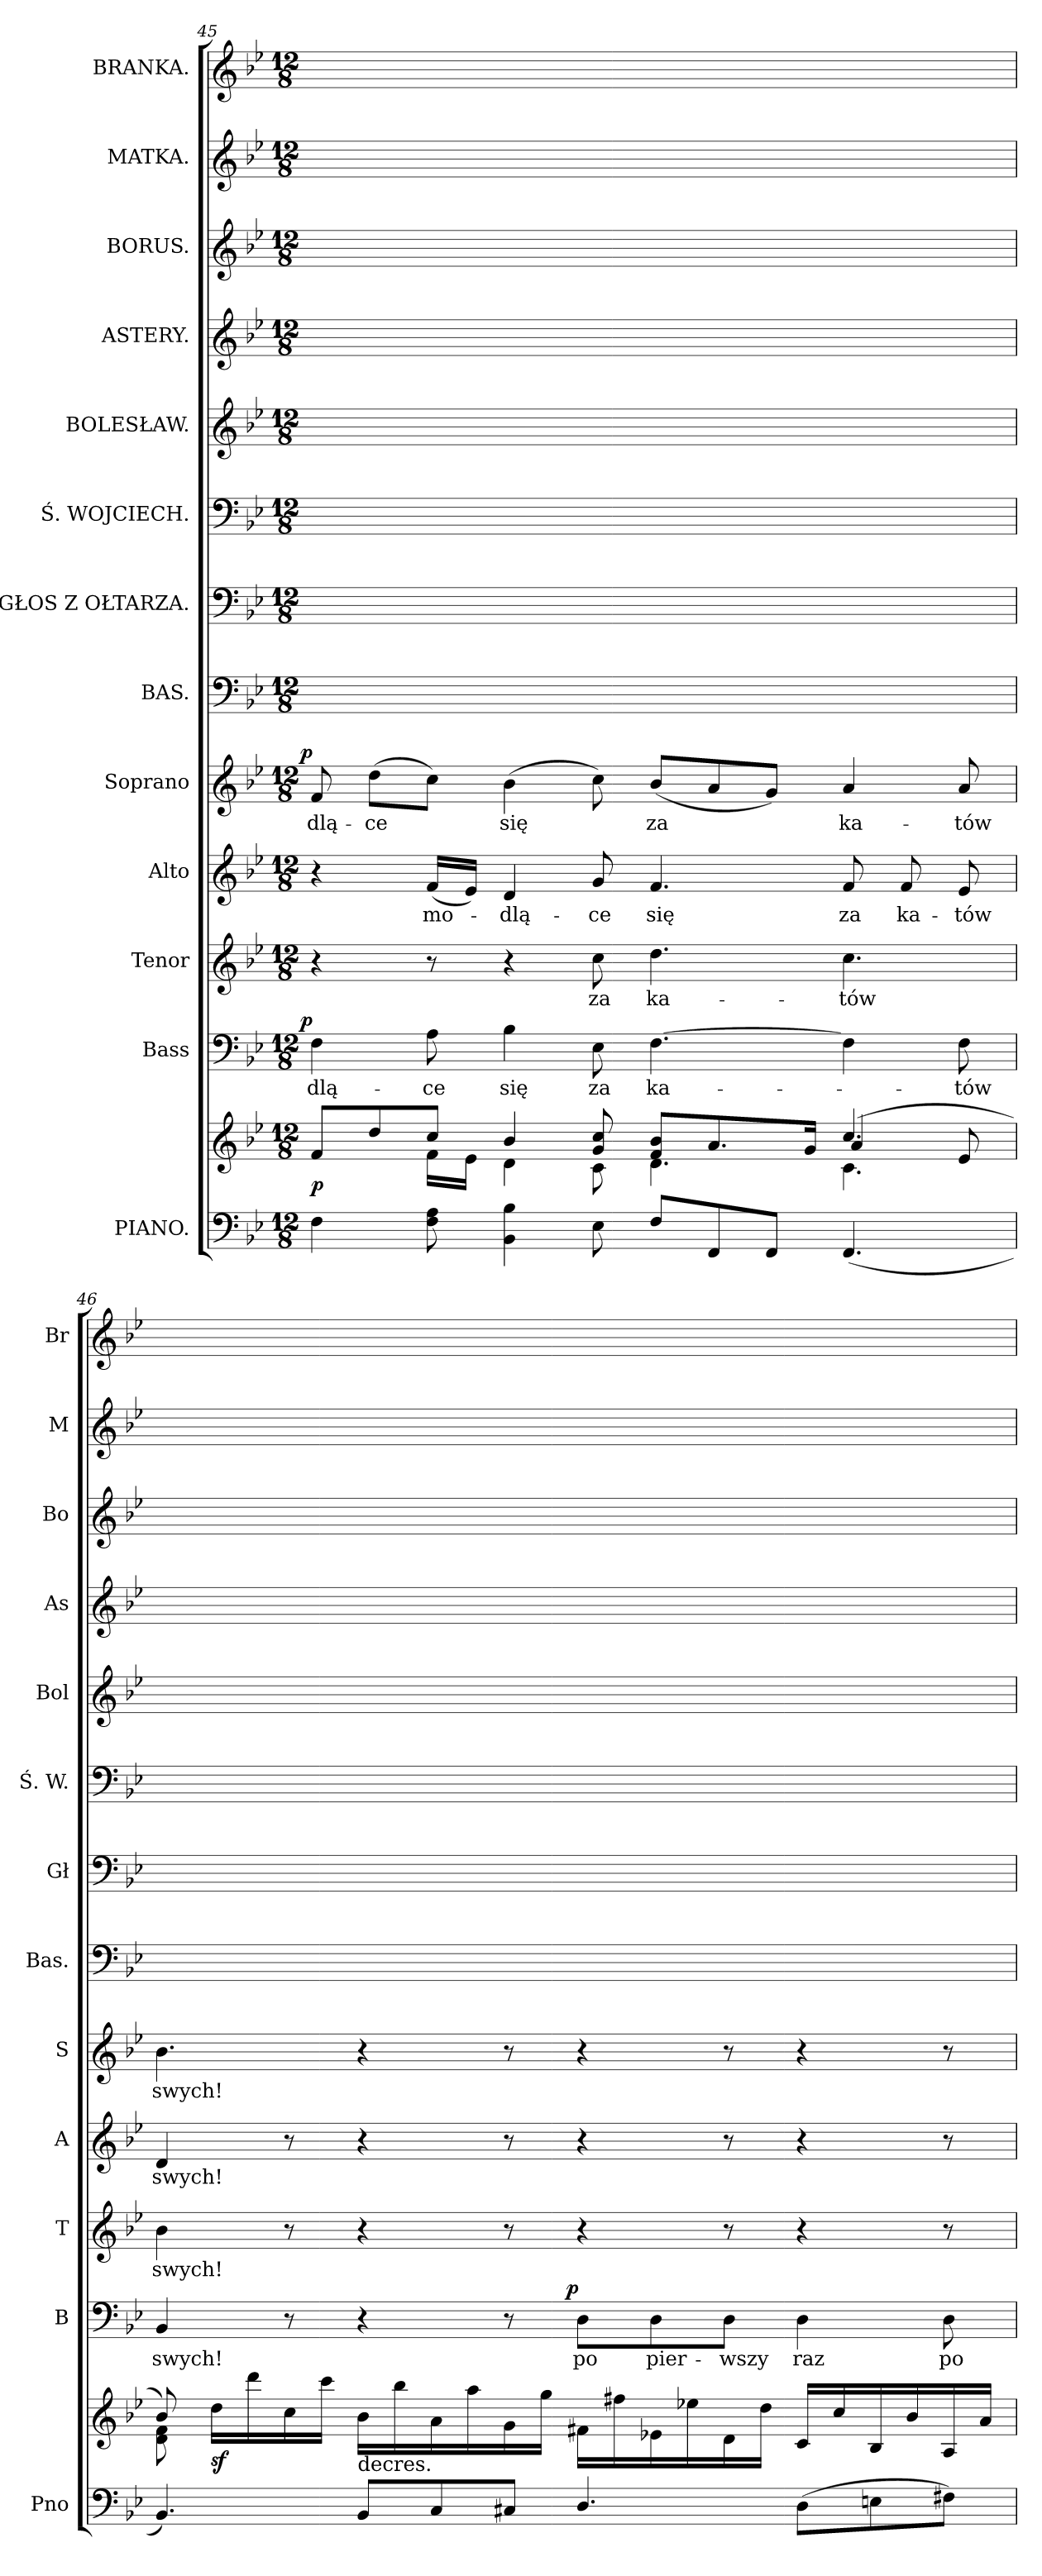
**kern	**kern	**dynam	**kern	**text	**dynam	**kern	**text	**kern	**text	**kern	**text	**dynam	**kern	**kern	**kern	**kern	**kern	**kern	**kern	**kern
*part13	*part13	*part13	*part12	*part12	*part12	*part11	*part11	*part10	*part10	*part9	*part9	*part9	*part8	*part7	*part6	*part5	*part4	*part3	*part2	*part1
*staff14	*staff13	*staff13/14	*staff12	*staff12	*staff12	*staff11	*staff11	*staff10	*staff10	*staff9	*staff9	*staff9	*staff8	*staff7	*staff6	*staff5	*staff4	*staff3	*staff2	*staff1
*I"PIANO.	*	*	*I"Bass	*	*	*I"Tenor	*	*I"Alto	*	*I"Soprano	*	*	*I"BAS.	*I"GŁOS Z OŁTARZA.	*I"Ś. WOJCIECH.	*I"BOLESŁAW.	*I"ASTERY.	*I"BORUS.	*I"MATKA.	*I"BRANKA.
*I'Pno	*	*	*I'B	*	*	*I'T	*	*I'A	*	*I'S	*	*	*I'Bas.	*I'Gł	*I'Ś. W.	*I'Bol	*I'As	*I'Bo	*I'M	*I'Br
*clefF4	*clefG2	*	*clefF4	*	*	*clefG2	*	*clefG2	*	*clefG2	*	*	*clefF4	*clefF4	*clefF4	*clefG2	*clefG2	*clefG2	*clefG2	*clefG2
*	*	*	*	*	*	*ITrd8c12	*	*	*	*	*	*	*	*	*	*ITrd8c12	*	*ITrd8c12	*	*
*k[b-e-]	*k[b-e-]	*	*k[b-e-]	*	*	*k[b-e-]	*	*k[b-e-]	*	*k[b-e-]	*	*	*k[b-e-]	*k[b-e-]	*k[b-e-]	*k[b-e-]	*k[b-e-]	*k[b-e-]	*k[b-e-]	*k[b-e-]
*M12/8	*M12/8	*	*M12/8	*	*	*M12/8	*	*M12/8	*	*M12/8	*	*	*M12/8	*M12/8	*M12/8	*M12/8	*M12/8	*M12/8	*M12/8	*M12/8
=45	=45	=45	=45	=45	=45	=45	=45	=45	=45	=45	=45	=45	=45	=45	=45	=45	=45	=45	=45	=45
*	*^	*	*	*	*	*	*	*	*	*	*	*	*	*	*	*	*	*	*	*
*	*	*^	*	*	*	*	*	*	*	*	*	*	*	*	*	*	*	*	*	*	*
!	!	!	!	!	!	!	!LO:DY:a:rj	!	!	!	!	!	!	!LO:DY:a:rj	!	!	!	!	!	!	!	!
4F\	8f/L	4ryy	1ryy	p	4F\	-dlą-	p	4r	.	4r	.	8f/	-dlą-	p	1.ryy	1.ryy	1.ryy	1.ryy	1.ryy	1.ryy	1.ryy	1.ryy
.	8dd/	.	.	.	.	.	.	.	.	.	.	(8dd\L	-ce	.	.	.	.	.	.	.	.	.
8F\ 8A\	8cc/J	16f\LL	.	.	8A\	-ce	.	8r	.	(16f/LL	mo-	8cc\J)	.	.	.	.	.	.	.	.	.	.
.	.	16e-\JJ	.	.	.	.	.	.	.	16e-/JJ)	.	.	.	.	.	.	.	.	.	.	.	.
4BB-\ 4B-\	4b-/	4d\	.	.	4B-\	się	.	4r	.	4d/	-dlą-	(4b-\	się	.	.	.	.	.	.	.	.	.
8E-\	8g/ 8cc/	8c\	.	.	8E-\	za	.	8c\	za	8g/	-ce	8cc\)	.	.	.	.	.	.	.	.	.	.
8F/L	8f/ 8b-/L	4.d\	.	.	[4.F\	ka-	.	4.d\	ka-	4.f/	się	(8b-/L	za	.	.	.	.	.	.	.	.	.
8FF/	8.a/	.	.	.	.	.	.	.	.	.	.	8a/	.	.	.	.	.	.	.	.	.	.
8FF/J	.	.	8ryy	.	.	.	.	.	.	.	.	8g/J)	.	.	.	.	.	.	.	.	.	.
.	16g/Jk	.	.	.	.	.	.	.	.	.	.	.	.	.	.	.	.	.	.	.	.	.
(4.FF/	(4.cc/	4.c\	4a/	.	4F\]	.	.	4.c\	-tów	8f/	za	4a/	ka-	.	.	.	.	.	.	.	.	.
.	.	.	.	.	.	.	.	.	.	8f/	ka-	.	.	.	.	.	.	.	.	.	.	.
.	.	.	8e-/	.	8F\	-tów	.	.	.	8e-/	-tów	8a/	-tów	.	.	.	.	.	.	.	.	.
*	*	*v	*v	*	*	*	*	*	*	*	*	*	*	*	*	*	*	*	*	*	*	*
=46	=46	=46	=46	=46	=46	=46	=46	=46	=46	=46	=46	=46	=46	=46	=46	=46	=46	=46	=46	=46	=46
4.BB-/)	8b-/)	8d\ 8f\	.	4BB-/	swych!	.	4B-\	swych!	4d/	swych!	4.b-\	swych!	.	1.ryy	1.ryy	1.ryy	1.ryy	1.ryy	1.ryy	1.ryy	1.ryy
.	16dd\LL	8ryy	sf	.	.	.	.	.	.	.	.	.	.	.	.	.	.	.	.	.	.
.	16ddd\	.	.	.	.	.	.	.	.	.	.	.	.	.	.	.	.	.	.	.	.
.	16cc\	4ryy	.	8r	.	.	8r	.	8r	.	.	.	.	.	.	.	.	.	.	.	.
.	16ccc\JJ	.	.	.	.	.	.	.	.	.	.	.	.	.	.	.	.	.	.	.	.
!	!LO:TX:c:t=decres.	!	!	!	!	!	!	!	!	!	!	!	!	!	!	!	!	!	!	!	!
8BB-/L	16b-\LL	.	.	4r	.	.	4r	.	4r	.	4r	.	.	.	.	.	.	.	.	.	.
.	16bb-\	.	.	.	.	.	.	.	.	.	.	.	.	.	.	.	.	.	.	.	.
8C/	16a\	1ryy	.	.	.	.	.	.	.	.	.	.	.	.	.	.	.	.	.	.	.
.	16aa\	.	.	.	.	.	.	.	.	.	.	.	.	.	.	.	.	.	.	.	.
8C#X/J	16g\	.	.	8r	.	.	8r	.	8r	.	8r	.	.	.	.	.	.	.	.	.	.
.	16gg\JJ	.	.	.	.	.	.	.	.	.	.	.	.	.	.	.	.	.	.	.	.
!	!	!	!	!	!	!LO:DY:a:rj	!	!	!	!	!	!	!	!	!	!	!	!	!	!	!
4.D/	16f#X\LL	.	.	8D\L	po	p	4r	.	4r	.	4r	.	.	.	.	.	.	.	.	.	.
.	16ff#X\	.	.	.	.	.	.	.	.	.	.	.	.	.	.	.	.	.	.	.	.
.	16e-X\	.	.	8D\	pier-	.	.	.	.	.	.	.	.	.	.	.	.	.	.	.	.
.	16ee-X\	.	.	.	.	.	.	.	.	.	.	.	.	.	.	.	.	.	.	.	.
.	16d\	.	.	8D\J	-wszy	.	8r	.	8r	.	8r	.	.	.	.	.	.	.	.	.	.
.	16dd\JJ	.	.	.	.	.	.	.	.	.	.	.	.	.	.	.	.	.	.	.	.
(8D\L	16c/LL	.	.	4D\	raz	.	4r	.	4r	.	4r	.	.	.	.	.	.	.	.	.	.
.	16cc/	.	.	.	.	.	.	.	.	.	.	.	.	.	.	.	.	.	.	.	.
8En\	16B-/	.	.	.	.	.	.	.	.	.	.	.	.	.	.	.	.	.	.	.	.
.	16b-/	.	.	.	.	.	.	.	.	.	.	.	.	.	.	.	.	.	.	.	.
8F#X\J)	16A/	.	.	8D\	po	.	8r	.	8r	.	8r	.	.	.	.	.	.	.	.	.	.
.	16a/JJ	.	.	.	.	.	.	.	.	.	.	.	.	.	.	.	.	.	.	.	.
*	*v	*v	*	*	*	*	*	*	*	*	*	*	*	*	*	*	*	*	*	*	*
=	=	=	=	=	=	=	=	=	=	=	=	=	=	=	=	=	=	=	=	=
*-	*-	*-	*-	*-	*-	*-	*-	*-	*-	*-	*-	*-	*-	*-	*-	*-	*-	*-	*-	*-
